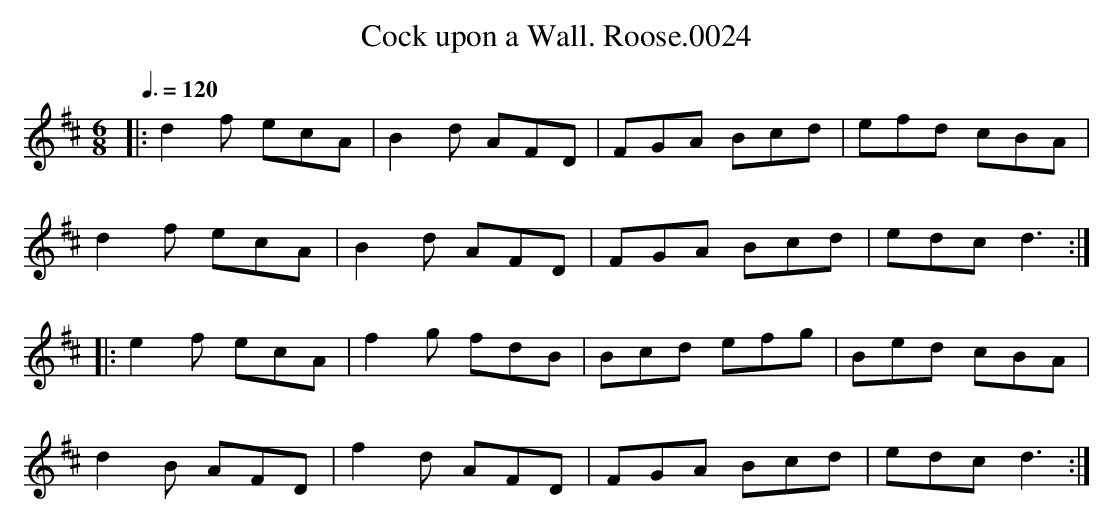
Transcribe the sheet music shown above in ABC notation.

X:1
T:Cock upon a Wall. Roose.0024
M:6/8
Q:3/8=120
L:1/8
K:D
|: d2f ecA | B2d AFD | FGA Bcd | efd cBA |
d2f ecA | B2d AFD | FGA Bcd | edc d3 :|
|: e2f ecA | f2g fdB | Bcd efg | Bed cBA |
d2B AFD | f2d AFD | FGA Bcd | edc d3 :|
